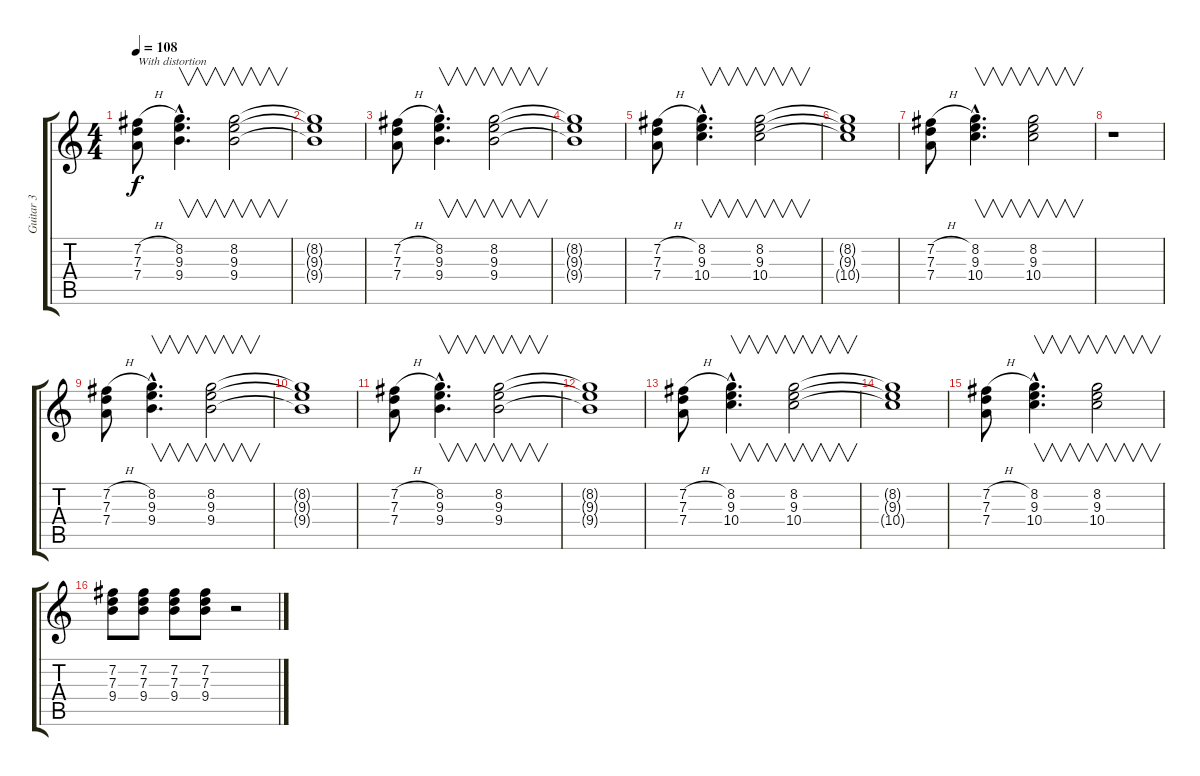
\track ("Guitar 3" "Guitar 3") {instrument overdrivenguitar}
\staff {score tabs}
\tuning (E4 B3 G3 D3 A2 E2) {hide}
\ts (4 4)
\tempo 108
\clef g2
\ks c
(7.2{h} 7.3 7.4).8{txt "With distortion" dy f instrument overdrivenguitar} (8.2{hac} 9.3{hac} 9.4{hac}).4{v d} (8.2 9.3 9.4).2{v} |
(8.2{t} 9.3{t} 9.4{t}).1 |
(7.2{h} 7.3 7.4).8 (8.2{hac} 9.3{hac} 9.4{hac}).4{v d} (8.2 9.3 9.4).2{v} |
(8.2{t} 9.3{t} 9.4{t}).1 |
(7.2{h} 7.3 7.4).8 (8.2{hac} 9.3{hac} 10.4{hac}).4{v d} (8.2 9.3 10.4).2{v} |
(8.2{t} 9.3{t} 10.4{t}).1 |
(7.2{h} 7.3 7.4).8 (8.2{hac} 9.3{hac} 10.4{hac}).4{v d} (8.2 9.3 10.4).2{v} |
r.1 |
(7.2{h} 7.3 7.4).8 (8.2{hac} 9.3{hac} 9.4{hac}).4{v d} (8.2 9.3 9.4).2{v} |
(8.2{t} 9.3{t} 9.4{t}).1 |
(7.2{h} 7.3 7.4).8 (8.2{hac} 9.3{hac} 9.4{hac}).4{v d} (8.2 9.3 9.4).2{v} |
(8.2{t} 9.3{t} 9.4{t}).1 |
(7.2{h} 7.3 7.4).8 (8.2{hac} 9.3{hac} 10.4{hac}).4{v d} (8.2 9.3 10.4).2{v} |
(8.2{t} 9.3{t} 10.4{t}).1 |
(7.2{h} 7.3 7.4).8 (8.2{hac} 9.3{hac} 10.4{hac}).4{v d} (8.2 9.3 10.4).2{v} |
(7.2 7.3 9.4).8 (7.2 7.3 9.4).8 (7.2 7.3 9.4).8 (7.2 7.3 9.4).8 r.2
